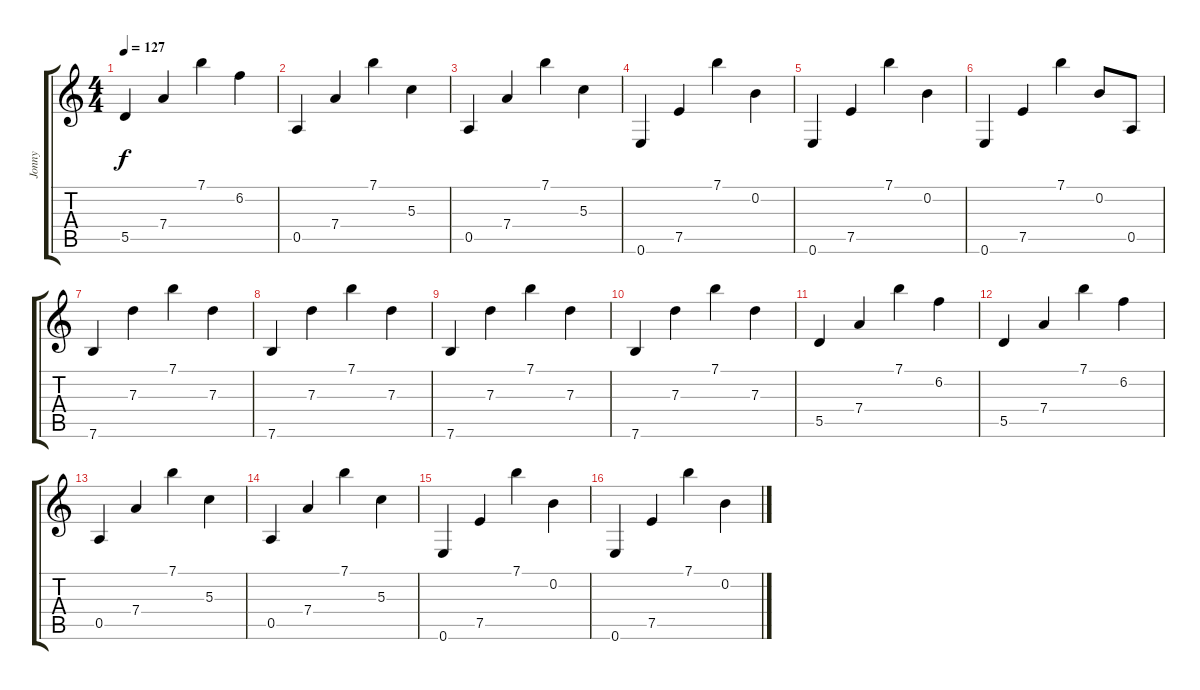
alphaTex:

\track ("Jonny" "Jonny") {instrument overdrivenguitar}
\staff {score tabs}
\tuning (E4 B3 G3 D3 A2 E2) {hide}
\ts (4 4)
\tempo 127
\clef g2
\ks c
5.5.4{dy f} 7.4.4 7.1.4 6.2.4 |
0.5.4 7.4.4 7.1.4 5.3.4 |
0.5.4 7.4.4 7.1.4 5.3.4 |
0.6.4 7.5.4 7.1.4 0.2.4 |
0.6.4 7.5.4 7.1.4 0.2.4 |
0.6.4 7.5.4 7.1.4 0.2.8 0.5.8 |
7.6.4 7.3.4 7.1.4 7.3.4 |
7.6.4 7.3.4 7.1.4 7.3.4 |
7.6.4 7.3.4 7.1.4 7.3.4 |
7.6.4 7.3.4 7.1.4 7.3.4 |
5.5.4 7.4.4 7.1.4 6.2.4 |
5.5.4 7.4.4 7.1.4 6.2.4 |
0.5.4 7.4.4 7.1.4 5.3.4 |
0.5.4 7.4.4 7.1.4 5.3.4 |
0.6.4 7.5.4 7.1.4 0.2.4 |
0.6.4 7.5.4 7.1.4 0.2.4
